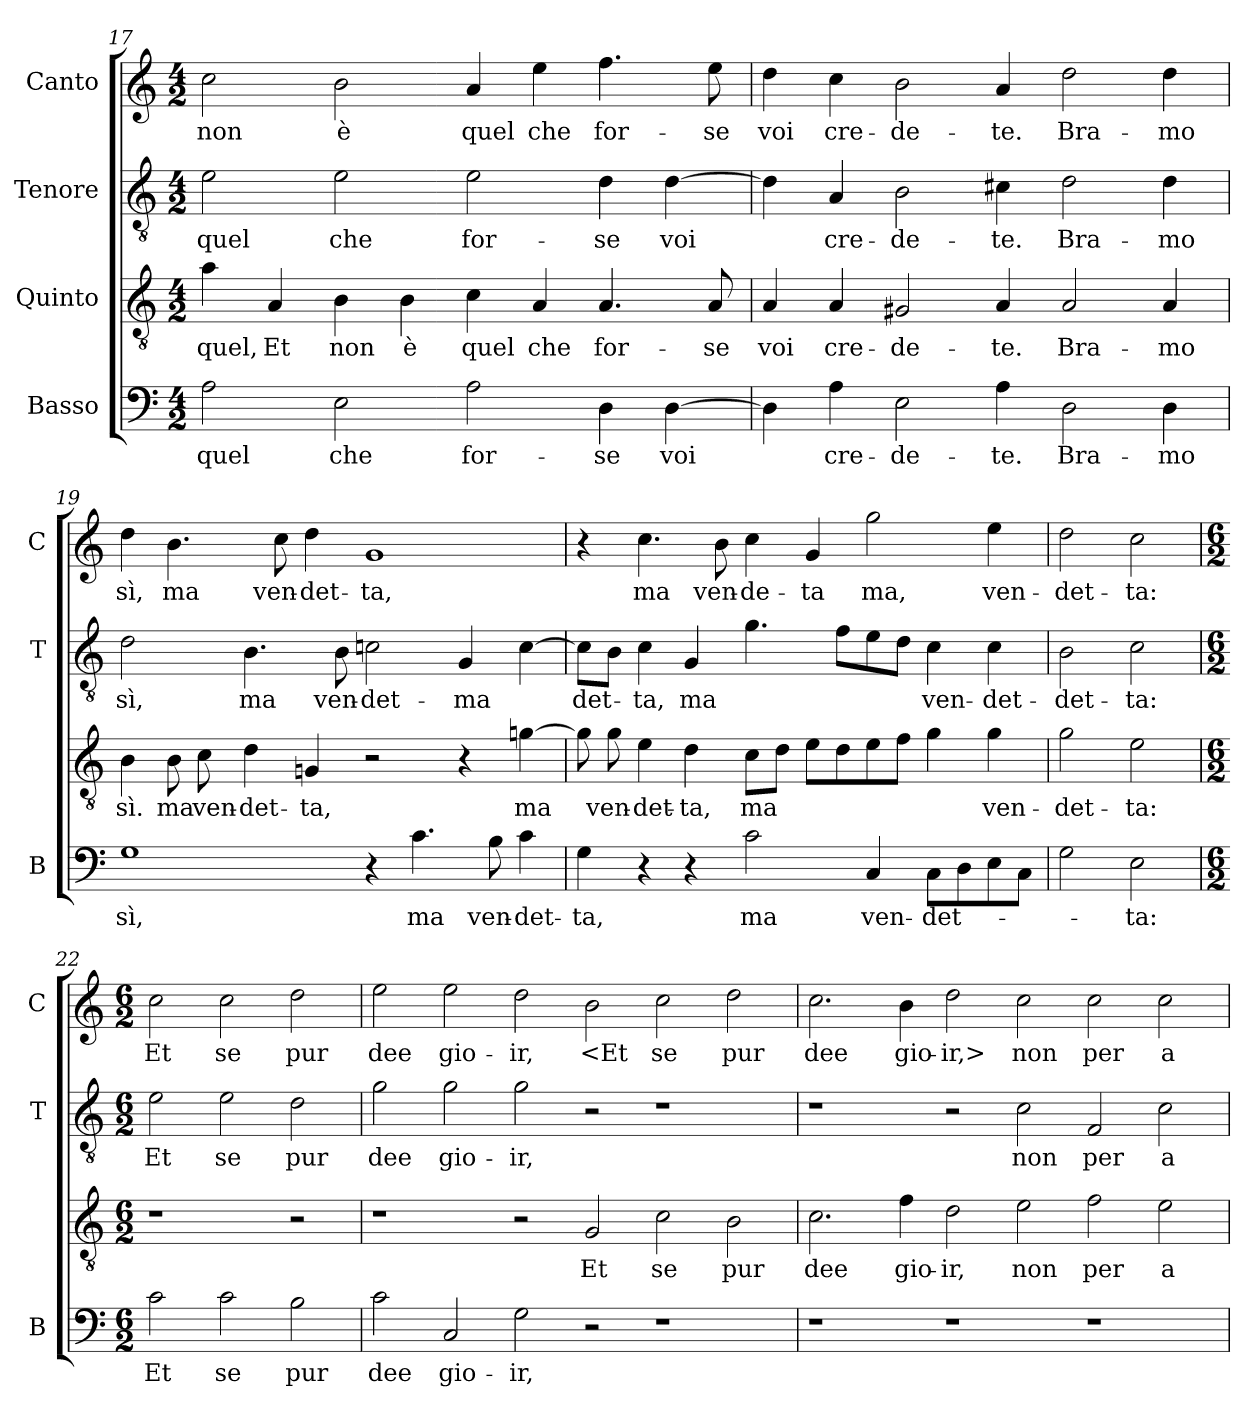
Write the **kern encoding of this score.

**kern	**text	**kern	**text	**kern	**text	**kern	**text
*part4	*part4	*part3	*part3	*part2	*part2	*part1	*part1
*staff4	*staff4	*staff3	*staff3	*staff2	*staff2	*staff1	*staff1
*I"Basso	*	*I"Quinto	*	*I"Tenore	*	*I"Canto	*
*I'B	*	*	*	*I'T	*	*I'C	*
*clefF4	*	*clefGv2	*	*clefGv2	*	*clefG2	*
*k[]	*	*k[]	*	*k[]	*	*k[]	*
*M4/2	*	*M4/2	*	*M4/2	*	*M4/2	*
=17	=17	=17	=17	=17	=17	=17	=17
2A	quel	4a	quel,	2e	quel	2cc	non
.	.	4A	Et	.	.	.	.
2E	che	4B	non	2e	che	2b	è
.	.	4B	è	.	.	.	.
2A	for-	4c	quel	2e	for-	4a	quel
.	.	4A	che	.	.	4ee	che
4D	-se	4.A	for-	4d	-se	4.ff	for-
[4D	voi	.	.	[4d	voi	.	.
.	.	8A	-se	.	.	8ee	-se
=18	=18	=18	=18	=18	=18	=18	=18
4D]	.	4A	voi	4d]	.	4dd	voi
4A	cre-	4A	cre-	4A	cre-	4cc	cre-
2E	-de-	2G#X	-de-	2B	-de-	2b	-de-
4A	-te.	4A	-te.	4c#X	-te.	4a	-te.
2D	Bra-	2A	Bra-	2d	Bra-	2dd	Bra-
4D	-mo	4A	-mo	4d	-mo	4dd	-mo
=19	=19	=19	=19	=19	=19	=19	=19
1G	sì,	4B	sì.	2d	sì,	4dd	sì,
.	.	8B	ma	.	.	4.b	ma
.	.	8c	ven-	.	.	.	.
.	.	4d	-det-	4.B	ma	.	.
.	.	.	.	.	.	8cc	ven-
.	.	4Gn	-ta,	.	.	4dd	-det-
.	.	.	.	8B	ven-	.	.
4r	.	2r	.	2cn	-det-	1g	-ta,
4.c	ma	.	.	.	.	.	.
.	.	4r	.	4G	ma	.	.
8B	ven-	.	.	.	.	.	.
4c	-det-	[4gn	ma	[4c	.	.	.
=20	=20	=20	=20	=20	=20	=20	=20
4G	-ta,	8g]	.	8cL]	-det-	4r	.
.	.	8g	ven-	8BJ	.	.	.
4r	.	4e	-det-	4c	-ta,	4.cc	ma
4r	.	4d	-ta,	4G	ma	.	.
.	.	.	.	.	.	8b	ven-
2c	ma	8cL	ma	4.g	.	4cc	-de-
.	.	8dJ	.	.	.	.	.
.	.	8eL	.	.	.	4g	-ta
.	.	8d	.	8fL	.	.	.
4C	ven-	8e	.	8e	.	2gg	ma,
.	.	8fJ	.	8dJ	.	.	.
8CL	-det-	4g	.	4c	ven-	.	.
8D	.	.	.	.	.	.	.
8E	.	4g	ven-	4c	-det-	4ee	ven-
8CJ	.	.	.	.	.	.	.
=21	=21	=21	=21	=21	=21	=21	=21
2G	.	2g	-det-	2B	-det-	2dd	-det-
2E	-ta:	2e	-ta:	2c	-ta:	2cc	-ta:
=22	=22	=22	=22	=22	=22	=22	=22
*M6/2	*	*M6/2	*	*M6/2	*	*M6/2	*
2c	Et	1r	.	2e	Et	2cc	Et
2c	se	.	.	2e	se	2cc	se
2B	pur	2r	.	2d	pur	2dd	pur
=23	=23	=23	=23	=23	=23	=23	=23
2c	dee	1r	.	2g	dee	2ee	dee
2C	gio-	.	.	2g	gio-	2ee	gio-
2G	-ir,	2r	.	2g	-ir,	2dd	-ir,
2r	.	2G	Et	2r	.	2b	<Et
1r	.	2c	se	1r	.	2cc	se
.	.	2B	pur	.	.	2dd	pur
=24	=24	=24	=24	=24	=24	=24	=24
1r	.	2.c	dee	1r	.	2.cc	dee
.	.	4f	gio-	.	.	4b	gio-
1r	.	2d	-ir,	2r	.	2dd	-ir,>
.	.	2e	non	2c	non	2cc	non
1r	.	2f	per	2F	per	2cc	per
.	.	2e	a-	2c	a-	2cc	a-
=	=	=	=	=	=	=	=
*-	*-	*-	*-	*-	*-	*-	*-
